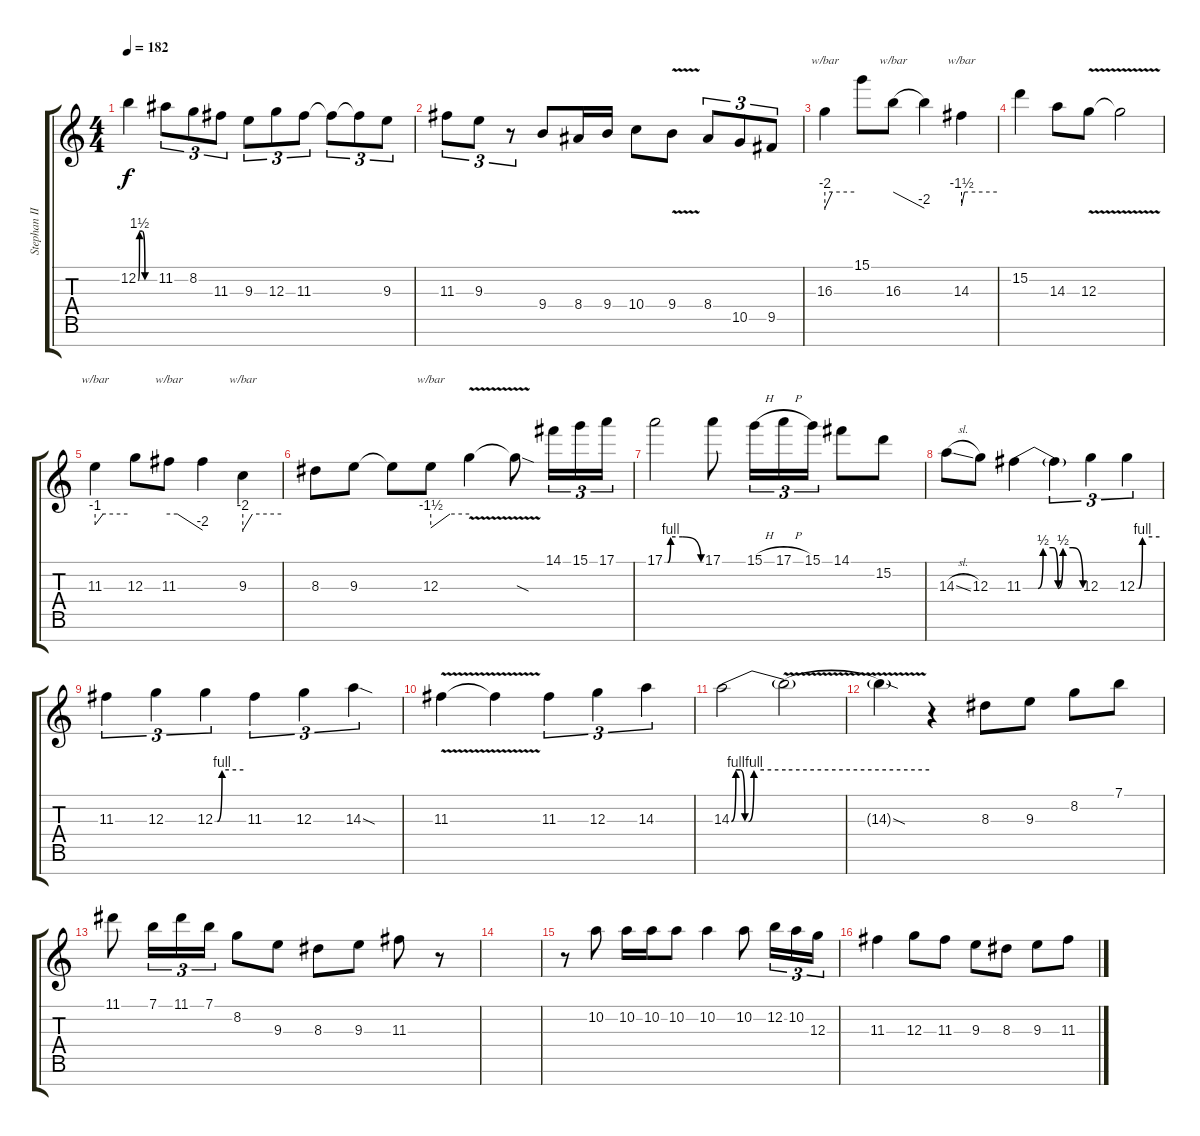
\track ("Stephan II" "Stephan II") {instrument distortionguitar}
\staff {score tabs}
\tuning (E4 B3 G3 D3 A2 E2 B1) {hide}
\ts (4 4)
\tempo 182
\clef g2
\ks c
12.2{be (custom 0 0 5 6 15 6 25 0 60 0)}.4{dy f} 11.2.8{tu (3 2)} 8.2.8{tu (3 2)} 11.3.8{tu (3 2)} 9.3.8{tu (3 2)} 12.3.8{tu (3 2)} 11.3.8{tu (3 2)} 11.3{t}.8{tu (3 2)} 11.3{t}.8{tu (3 2)} 9.3.8{tu (3 2)} |
11.3.8{tu (3 2)} 9.3.8{tu (3 2)} r.8{tu (3 2)} 9.4.8 8.4.16 9.4.16 10.4.8 9.4{v}.8 8.4.8{tu (3 2)} 10.5.8{tu (3 2)} 9.5.8{tu (3 2)} |
16.3.4{tbe (custom default 0 -8 15 0 60 0)} 15.1.8 16.3.8{tbe (dive default 0 0 60 -8)} 16.3{t}.4 14.3.4{tbe (custom default 0 -6 5 0 60 0)} |
15.2.4 14.3.8 12.3{v}.8 12.3{t}.2 |
11.3.4{tbe (custom default 0 -4 15 0 60 0)} 12.3.8 11.3.8{tbe (custom default 0 0 15 0 60 -8)} 11.3{t}.4 9.3.4{tbe (custom default 0 -8 15 0 60 0)} |
8.3.8 9.3.8 9.3{t}.8 12.3.8{tbe (custom default 0 -6 30 0 60 0)} 12.3{v t}.4 12.3{sod t}.8 14.1.16{tu (3 2)} 15.1.16{tu (3 2)} 17.1.16{tu (3 2)} |
17.1{be (custom 0 0 5 0 10 4 30 4 60 0)}.2 17.1.8 15.1{h}.16{tu (3 2)} 17.1{h}.16{tu (3 2)} 15.1.16{tu (3 2)} 14.1.8 15.2.8 |
14.3{sl}.8 12.3.8 11.3{be (custom 0 0 15 0 20 2 30 2 35 0 40 2 50 2 60 0)}.4 11.3{t}.4{tu (3 2)} 12.3.4{tu (3 2)} 12.3{be (custom 0 0 5 0 15 4 60 4)}.4{tu (3 2)} |
11.3.4{tu (3 2)} 12.3.4{tu (3 2)} 12.3{be (custom 0 0 5 0 15 4 60 4)}.4{tu (3 2)} 11.3.4{tu (3 2)} 12.3.4{tu (3 2)} 14.3{sod}.4{tu (3 2)} |
11.3{v}.4 11.3{t}.4 11.3.4{tu (3 2)} 12.3.4{tu (3 2)} 14.3.4{tu (3 2)} |
14.3{be (custom 0 0 5 4 10 4 15 0 19 0 25 4 60 4)}.2 14.3{be (hold 0 4 60 4) v t}.2 |
14.3{sod t}.4 r.4 8.3.8 9.3.8 8.2.8 7.1.8 |
11.1.8 7.1.16{tu (3 2)} 11.1.16{tu (3 2)} 7.1.16{tu (3 2)} 8.2.8 9.3.8 8.3.8 9.3.8 11.3.8 r.8 |
|
r.8 10.2.8 10.2.16 10.2.16 10.2.8 10.2.4 10.2.8 12.2.16{tu (3 2)} 10.2.16{tu (3 2)} 12.3.16{tu (3 2)} |
11.3.4 12.3.8 11.3.8 9.3.8 8.3.8 9.3.8 11.3.8
